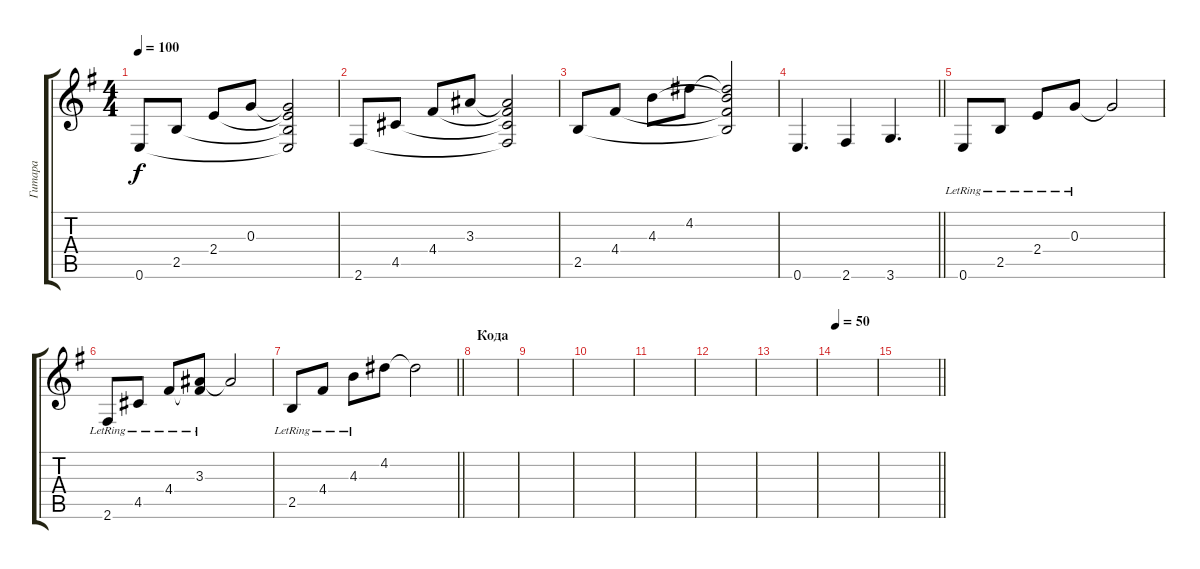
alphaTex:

\track ("Гитара" "Гитара") {instrument acousticguitarsteel}
\staff {score tabs}
\tuning (E4 B3 G3 D3 A2 E2) {hide}
\ts (4 4)
\tempo 100
\clef g2
\ks eminor
0.6.8{dy f} 2.5.8 2.4.8 0.3.8 (0.3{t} 2.4{t} 2.5{t} 0.6{t}).2 |
2.6.8 4.5.8 4.4.8 3.3.8 (3.3{t} 4.4{t} 4.5{t} 2.6{t}).2 |
2.5.8 4.4.8 4.3.8 4.2.8 (4.2{t} 4.3{t} 4.4{t} 2.5{t}).2 |
\barLineRight lightlight
0.6.4{d} 2.6.4 3.6.4{d} |
\section ("" "")
0.6{lr}.8{instrument acousticguitarsteel} 2.5{lr}.8 2.4{lr}.8 0.3{lr}.8 0.3{t}.2 |
2.6{lr}.8 4.5{lr}.8 4.4{lr}.8 (3.3{lr} 4.4{t}).8 3.3{t}.2 |
\barLineRight lightlight
2.5{lr}.8 4.4{lr}.8 4.3{lr}.8 4.2.8 4.2{t}.2 |
\section ("" "Кода")
|
|
|
|
|
|
\tempo 50
|
\barLineRight lightlight
